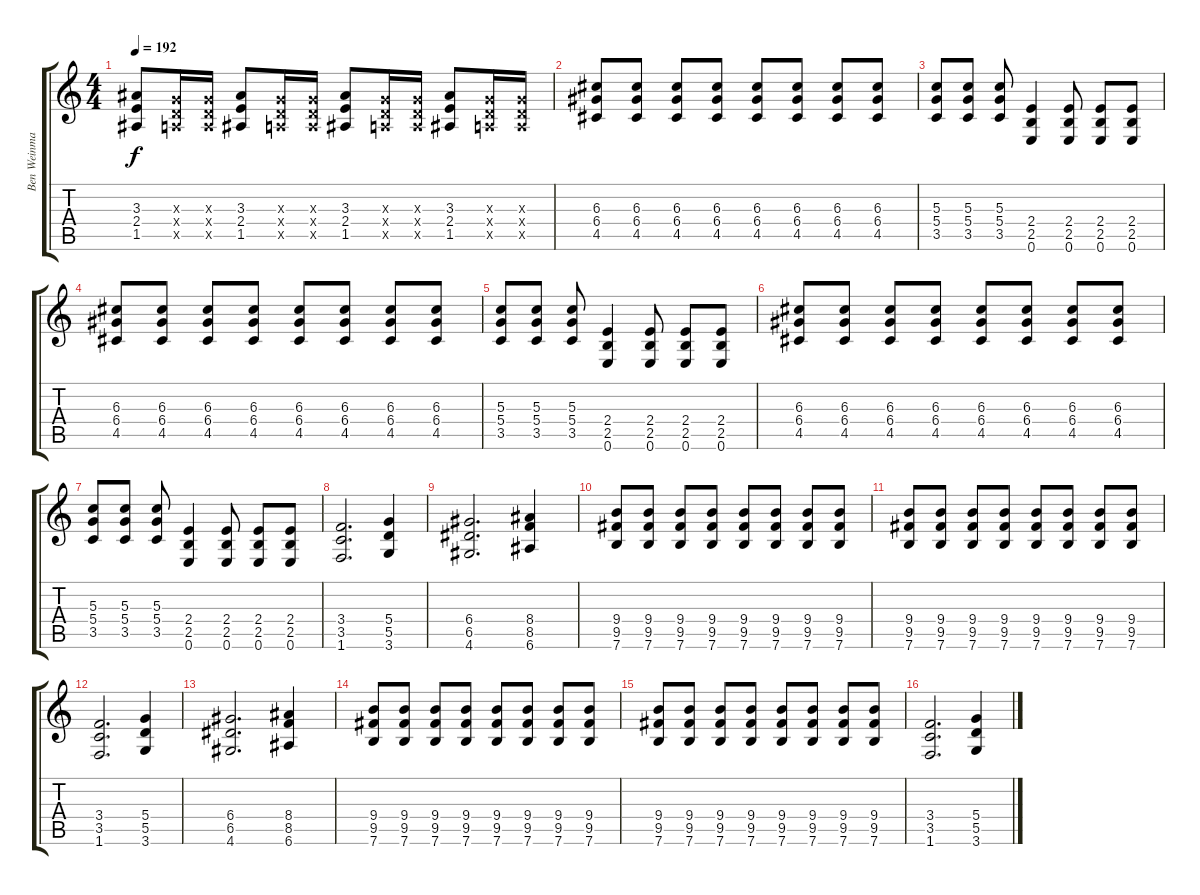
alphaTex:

\track ("Ben Weinman" "Ben Weinma") {instrument overdrivenguitar}
\staff {score tabs}
\tuning (E4 B3 G3 D3 A2 E2) {hide}
\ts (4 4)
\tempo 192
\clef g2
\ks c
(3.3 2.4 1.5).8{dy f} (0.3{x} 0.4{x} 0.5{x}).16 (0.3{x} 0.4{x} 0.5{x}).16 (3.3 2.4 1.5).8 (0.3{x} 0.4{x} 0.5{x}).16 (0.3{x} 0.4{x} 0.5{x}).16 (3.3 2.4 1.5).8 (0.3{x} 0.4{x} 0.5{x}).16 (0.3{x} 0.4{x} 0.5{x}).16 (3.3 2.4 1.5).8 (0.3{x} 0.4{x} 0.5{x}).16 (0.3{x} 0.4{x} 0.5{x}).16 |
(6.3 6.4 4.5).8 (6.3 6.4 4.5).8 (6.3 6.4 4.5).8 (6.3 6.4 4.5).8 (6.3 6.4 4.5).8 (6.3 6.4 4.5).8 (6.3 6.4 4.5).8 (6.3 6.4 4.5).8 |
(5.3 5.4 3.5).8 (5.3 5.4 3.5).8 (5.3 5.4 3.5).8 (2.4 2.5 0.6).4 (2.4 2.5 0.6).8 (2.4 2.5 0.6).8 (2.4 2.5 0.6).8 |
(6.3 6.4 4.5).8 (6.3 6.4 4.5).8 (6.3 6.4 4.5).8 (6.3 6.4 4.5).8 (6.3 6.4 4.5).8 (6.3 6.4 4.5).8 (6.3 6.4 4.5).8 (6.3 6.4 4.5).8 |
(5.3 5.4 3.5).8 (5.3 5.4 3.5).8 (5.3 5.4 3.5).8 (2.4 2.5 0.6).4 (2.4 2.5 0.6).8 (2.4 2.5 0.6).8 (2.4 2.5 0.6).8 |
(6.3 6.4 4.5).8 (6.3 6.4 4.5).8 (6.3 6.4 4.5).8 (6.3 6.4 4.5).8 (6.3 6.4 4.5).8 (6.3 6.4 4.5).8 (6.3 6.4 4.5).8 (6.3 6.4 4.5).8 |
(5.3 5.4 3.5).8 (5.3 5.4 3.5).8 (5.3 5.4 3.5).8 (2.4 2.5 0.6).4 (2.4 2.5 0.6).8 (2.4 2.5 0.6).8 (2.4 2.5 0.6).8 |
(3.4 3.5 1.6).2{d} (5.4 5.5 3.6).4 |
(6.4 6.5 4.6).2{d} (8.4 8.5 6.6).4 |
(9.4 9.5 7.6).8 (9.4 9.5 7.6).8 (9.4 9.5 7.6).8 (9.4 9.5 7.6).8 (9.4 9.5 7.6).8 (9.4 9.5 7.6).8 (9.4 9.5 7.6).8 (9.4 9.5 7.6).8 |
(9.4 9.5 7.6).8 (9.4 9.5 7.6).8 (9.4 9.5 7.6).8 (9.4 9.5 7.6).8 (9.4 9.5 7.6).8 (9.4 9.5 7.6).8 (9.4 9.5 7.6).8 (9.4 9.5 7.6).8 |
(3.4 3.5 1.6).2{d} (5.4 5.5 3.6).4 |
(6.4 6.5 4.6).2{d} (8.4 8.5 6.6).4 |
(9.4 9.5 7.6).8 (9.4 9.5 7.6).8 (9.4 9.5 7.6).8 (9.4 9.5 7.6).8 (9.4 9.5 7.6).8 (9.4 9.5 7.6).8 (9.4 9.5 7.6).8 (9.4 9.5 7.6).8 |
(9.4 9.5 7.6).8 (9.4 9.5 7.6).8 (9.4 9.5 7.6).8 (9.4 9.5 7.6).8 (9.4 9.5 7.6).8 (9.4 9.5 7.6).8 (9.4 9.5 7.6).8 (9.4 9.5 7.6).8 |
(3.4 3.5 1.6).2{d} (5.4 5.5 3.6).4
